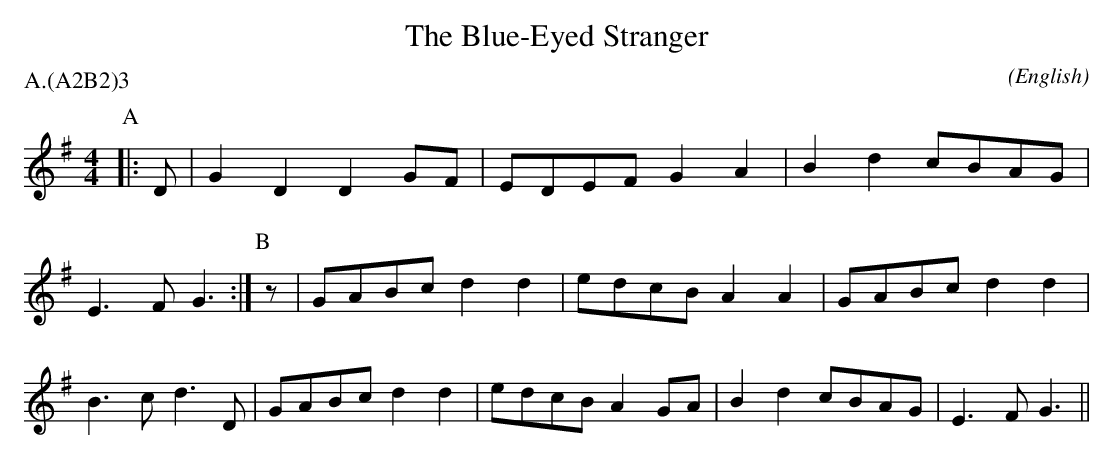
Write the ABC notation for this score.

X:1
T:The Blue-Eyed Stranger
M:4/4
C:
O:English
P:A.(A2B2)3
K:G
P:A
|: D | G2 D2 D2 GF | EDEF G2 A2 | B2 d2 cBAG  | E3 F G3 :|\
P:B
z | GABc  d2 d2 | edcB A2 A2 | GABc  d2 d2 | B3 c d3  \
D | GABc  d2 d2 | edcB A2 GA | B2 d2 cBAG  | E3 F G3 ||
